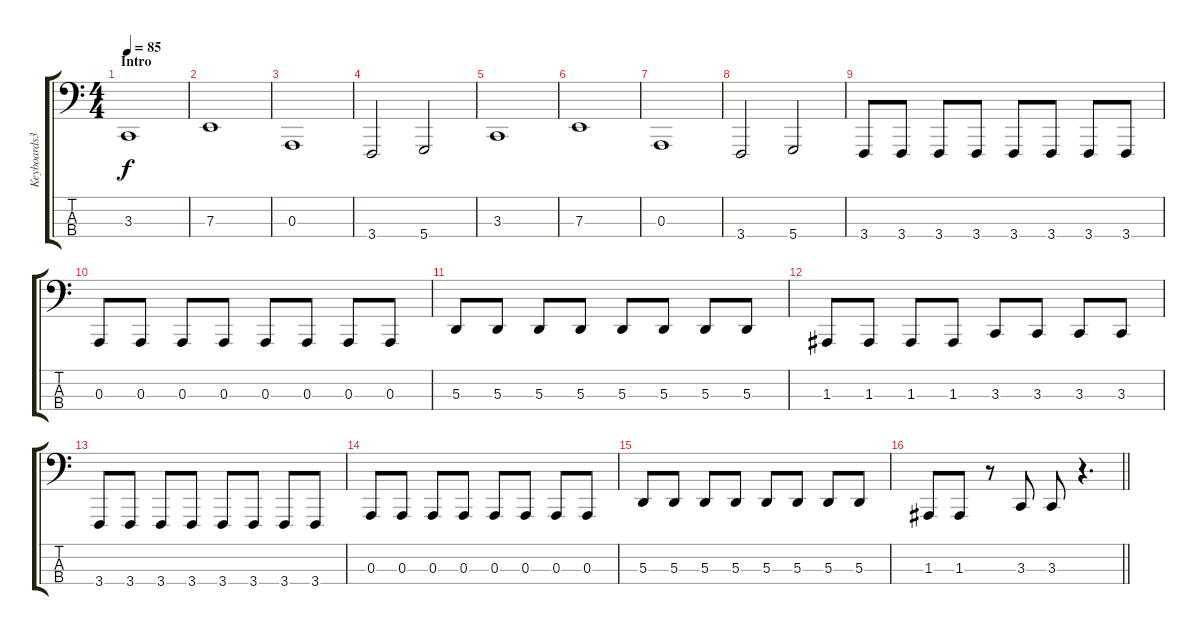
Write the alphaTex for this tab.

\track ("Keyboards3" "Keyboards3") {instrument lead8bassandlead}
\staff {score tabs}
\tuning (G2 D2 A1 D1) {hide}
\ts (4 4)
\section ("" "Intro")
\tempo 85
\clef f4
\ks c
3.3.1{dy f instrument lead8bassandlead} |
7.3.1 |
0.3.1 |
3.4.2 5.4.2 |
3.3.1 |
7.3.1 |
0.3.1 |
3.4.2 5.4.2 |
3.4.8{balance 16} 3.4.8 3.4.8 3.4.8 3.4.8 3.4.8 3.4.8 3.4.8 |
0.3.8 0.3.8 0.3.8 0.3.8 0.3.8 0.3.8 0.3.8 0.3.8 |
5.3.8 5.3.8 5.3.8 5.3.8 5.3.8 5.3.8 5.3.8 5.3.8 |
1.3.8 1.3.8 1.3.8 1.3.8 3.3.8 3.3.8 3.3.8 3.3.8 |
3.4.8 3.4.8 3.4.8 3.4.8 3.4.8 3.4.8 3.4.8 3.4.8 |
0.3.8 0.3.8 0.3.8 0.3.8 0.3.8 0.3.8 0.3.8 0.3.8 |
5.3.8 5.3.8 5.3.8 5.3.8 5.3.8 5.3.8 5.3.8 5.3.8 |
\barLineRight lightlight
1.3.8 1.3.8 r.8 3.3.8 3.3.8 r.4{d}
